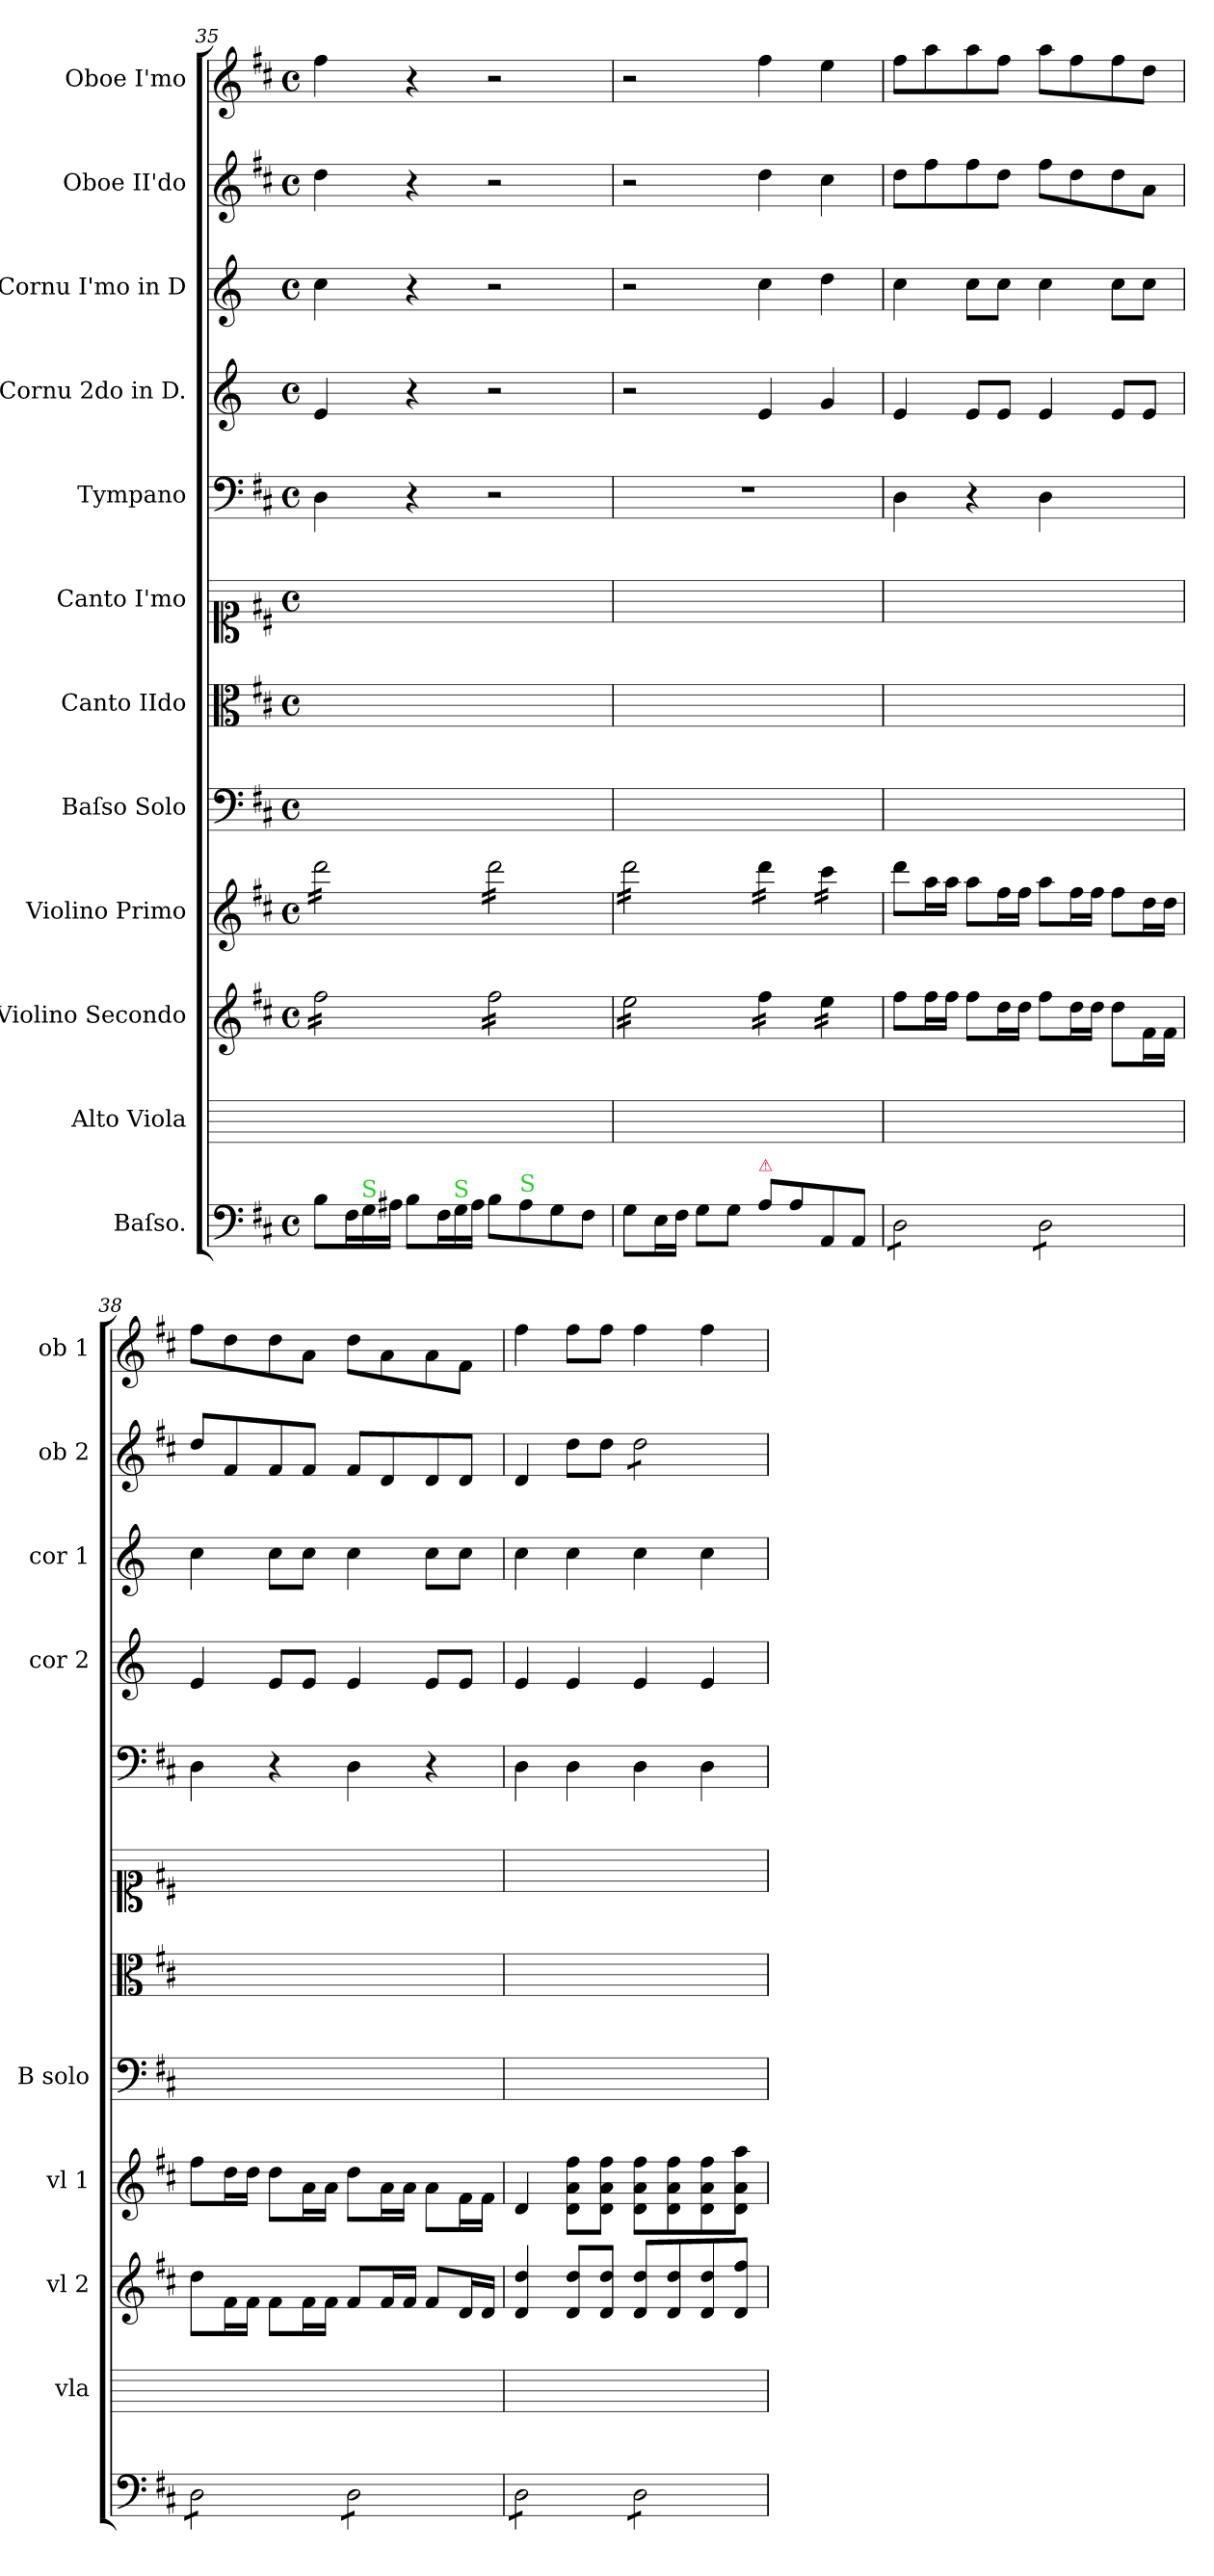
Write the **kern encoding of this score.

**kern	**kern	**kern	**kern	**kern	**kern	**kern	**kern	**kern	**kern	**kern	**kern
*part12	*part11	*part10	*part9	*part8	*part7	*part6	*part5	*part4	*part3	*part2	*part1
*staff12	*staff11	*staff10	*staff9	*staff8	*staff7	*staff6	*staff5	*staff4	*staff3	*staff2	*staff1
*I"Baſso.	*I"Alto Viola	*I"Violino Secondo	*I"Violino Primo	*I"Baſso Solo	*I"Canto IIdo	*I"Canto I'mo	*I"Tympano	*I"Cornu 2do in D.	*I"Cornu I'mo in D	*I"Oboe II'do	*I"Oboe I'mo
*	*I'vla	*I'vl 2	*I'vl 1	*I'B solo	*	*	*	*I'cor 2	*I'cor 1	*I'ob 2	*I'ob 1
*clefF4	*	*clefG2	*clefG2	*clefF4	*clefC3	*clefC1	*clefF4	*clefG2	*clefG2	*clefG2	*clefG2
*	*	*	*	*	*	*	*	*ITrd6c10	*ITrd6c10	*	*
*k[f#c#]	*	*k[f#c#]	*k[f#c#]	*k[f#c#]	*k[f#c#]	*k[f#c#]	*k[f#c#]	*k[f#c#]	*k[f#c#]	*k[f#c#]	*k[f#c#]
*D:	*	*D:	*D:	*D:	*D:	*D:	*D:	*	*	*D:	*D:
*M4/4	*	*M4/4	*M4/4	*M4/4	*M4/4	*M4/4	*M4/4	*M4/4	*M4/4	*M4/4	*M4/4
*met(c)	*	*met(c)	*met(c)	*met(c)	*met(c)	*met(c)	*met(c)	*met(c)	*met(c)	*met(c)	*met(c)
=35	=35	=35	=35	=35	=35	=35	=35	=35	=35	=35	=35
*	*	*tremolo	*	*	*	*	*	*	*	*	*
*	*	*	*tremolo	*	*	*	*	*	*	*	*
8B\L	1ryy	16ff#\LL	16ddd\LL	1ryy	1ryy	1ryy	4D\	4F#/	4d\	4dd\	4ff#\
.	.	16ff#\	16ddd\	.	.	.	.	.	.	.	.
*Xtuplet	*	*	*	*	*	*	*	*	*	*	*
24F#\L	.	16ff#\	16ddd\	.	.	.	.	.	.	.	.
!LO:TX:a:color=limegreen:t=S	!	!	!	!	!	!	!	!	!	!	!
24G\	.	.	.	.	.	.	.	.	.	.	.
.	.	16ff#\	16ddd\	.	.	.	.	.	.	.	.
24A#X\JJ	.	.	.	.	.	.	.	.	.	.	.
8B\L	.	16ff#\	16ddd\	.	.	.	4r	4r	4r	4r	4r
.	.	16ff#\	16ddd\	.	.	.	.	.	.	.	.
24F#\L	.	16ff#\	16ddd\	.	.	.	.	.	.	.	.
!LO:TX:a:color=limegreen:t=S	!	!	!	!	!	!	!	!	!	!	!
24G\	.	.	.	.	.	.	.	.	.	.	.
.	.	16ff#\JJ	16ddd\JJ	.	.	.	.	.	.	.	.
24A#\JJ	.	.	.	.	.	.	.	.	.	.	.
8B\L	.	16ff#\LL	16ddd\LL	.	.	.	2r	2r	2r	2r	2r
.	.	16ff#\	16ddd\	.	.	.	.	.	.	.	.
!LO:TX:a:color=limegreen:t=S	!	!	!	!	!	!	!	!	!	!	!
8A#\	.	16ff#\	16ddd\	.	.	.	.	.	.	.	.
.	.	16ff#\	16ddd\	.	.	.	.	.	.	.	.
8G\	.	16ff#\	16ddd\	.	.	.	.	.	.	.	.
.	.	16ff#\	16ddd\	.	.	.	.	.	.	.	.
8F#\J	.	16ff#\	16ddd\	.	.	.	.	.	.	.	.
.	.	16ff#\JJ	16ddd\JJ	.	.	.	.	.	.	.	.
=36	=36	=36	=36	=36	=36	=36	=36	=36	=36	=36	=36
8G\L	1ryy	16ee\LL	16ddd\LL	1ryy	1ryy	1ryy	1r	2r	2r	2r	2r
.	.	16ee\	16ddd\	.	.	.	.	.	.	.	.
16E\L	.	16ee\	16ddd\	.	.	.	.	.	.	.	.
16F#\JJ	.	16ee\	16ddd\	.	.	.	.	.	.	.	.
8G\L	.	16ee\	16ddd\	.	.	.	.	.	.	.	.
.	.	16ee\	16ddd\	.	.	.	.	.	.	.	.
8G\J	.	16ee\	16ddd\	.	.	.	.	.	.	.	.
.	.	16ee\JJ	16ddd\JJ	.	.	.	.	.	.	.	.
!LO:TX:a:color=crimson:t=⚠	!	!	!	!	!	!	!	!	!	!	!
8A\L	.	16ff#\LL	16ddd\LL	.	.	.	.	4F#/	4d\	4dd\	4ff#\
.	.	16ff#\	16ddd\	.	.	.	.	.	.	.	.
8A\	.	16ff#\	16ddd\	.	.	.	.	.	.	.	.
.	.	16ff#\JJ	16ddd\JJ	.	.	.	.	.	.	.	.
8AA/	.	16ee\LL	16ccc#\LL	.	.	.	.	4A/	4e\	4cc#\	4ee\
.	.	16ee\	16ccc#\	.	.	.	.	.	.	.	.
8AA/J	.	16ee\	16ccc#\	.	.	.	.	.	.	.	.
.	.	16ee\JJ	16ccc#\JJ	.	.	.	.	.	.	.	.
*	*	*	*Xtremolo	*	*	*	*	*	*	*	*
*	*	*Xtremolo	*	*	*	*	*	*	*	*	*
=37	=37	=37	=37	=37	=37	=37	=37	=37	=37	=37	=37
*tremolo	*	*	*	*	*	*	*	*	*	*	*
8D\L	1ryy	8ff#\L	8ddd\L	1ryy	1ryy	1ryy	4D\	4F#/	4d\	8dd\L	8ff#\L
8D\	.	16ff#\L	16aa\L	.	.	.	.	.	.	8ff#\	8aa\
.	.	16ff#\JJ	16aa\JJ	.	.	.	.	.	.	.	.
8D\	.	8ff#\L	8aa\L	.	.	.	4r	8F#/L	8d\L	8ff#\	8aa\
8D\J	.	16dd\L	16ff#\L	.	.	.	.	8F#/J	8d\J	8dd\J	8ff#\J
.	.	16dd\JJ	16ff#\JJ	.	.	.	.	.	.	.	.
8D\L	.	8ff#\L	8aa\L	.	.	.	4D\	4F#/	4d\	8ff#\L	8aa\L
8D\	.	16dd\L	16ff#\L	.	.	.	.	.	.	8dd\	8ff#\
.	.	16dd\JJ	16ff#\JJ	.	.	.	.	.	.	.	.
8D\	.	8dd\L	8ff#\L	.	.	.	4D\yy	8F#/L	8d\L	8dd\	8ff#\
8D\J	.	16f#\L	16dd\L	.	.	.	.	8F#/J	8d\J	8a\J	8dd\J
.	.	16f#\JJ	16dd\JJ	.	.	.	.	.	.	.	.
=38	=38	=38	=38	=38	=38	=38	=38	=38	=38	=38	=38
8D\L	1ryy	8dd\L	8ff#\L	1ryy	1ryy	1ryy	4D\	4F#/	4d\	8dd/L	8ff#\L
8D\	.	16f#\L	16dd\L	.	.	.	.	.	.	8f#/	8dd\
.	.	16f#\JJ	16dd\JJ	.	.	.	.	.	.	.	.
8D\	.	8f#\L	8dd\L	.	.	.	4r	8F#/L	8d\L	8f#/	8dd\
8D\J	.	16f#\L	16a\L	.	.	.	.	8F#/J	8d\J	8f#/J	8a\J
.	.	16f#\JJ	16a\JJ	.	.	.	.	.	.	.	.
8D\L	.	8f#/L	8dd\L	.	.	.	4D\	4F#/	4d\	8f#/L	8dd\L
8D\	.	16f#/L	16a\L	.	.	.	.	.	.	8d/	8a\
.	.	16f#/JJ	16a\JJ	.	.	.	.	.	.	.	.
8D\	.	8f#/L	8a\L	.	.	.	4r	8F#/L	8d\L	8d/	8a\
8D\J	.	16d/L	16f#\L	.	.	.	.	8F#/J	8d\J	8d/J	8f#\J
.	.	16d/JJ	16f#\JJ	.	.	.	.	.	.	.	.
=39	=39	=39	=39	=39	=39	=39	=39	=39	=39	=39	=39
8D\L	1ryy	4d/ 4dd/	4d/	1ryy	1ryy	1ryy	4D\	4F#/	4d\	4d/	4ff#\
8D\	.	.	.	.	.	.	.	.	.	.	.
8D\	.	8d/ 8dd/L	8d\ 8a\ 8ff#\L	.	.	.	4D\	4F#/	4d\	8dd\L	8ff#\L
8D\J	.	8d/ 8dd/J	8d\ 8a\ 8ff#\J	.	.	.	.	.	.	8dd\J	8ff#\J
*	*	*	*	*	*	*	*	*	*	*tremolo	*
8D\L	.	8d/ 8dd/L	8d\ 8a\ 8ff#\L	.	.	.	4D\	4F#/	4d\	8dd\L	4ff#\
8D\	.	8d/ 8dd/	8d\ 8a\ 8ff#\	.	.	.	.	.	.	8dd\	.
8D\	.	8d/ 8dd/	8d\ 8a\ 8ff#\	.	.	.	4D\	4F#/	4d\	8dd\	4ff#\
8D\J	.	8d/ 8ff#/J	8d\ 8a\ 8aa\J	.	.	.	.	.	.	8dd\J	.
*	*	*	*	*	*	*	*	*	*	*Xtremolo	*
*Xtremolo	*	*	*	*	*	*	*	*	*	*	*
=	=	=	=	=	=	=	=	=	=	=	=
*-	*-	*-	*-	*-	*-	*-	*-	*-	*-	*-	*-
